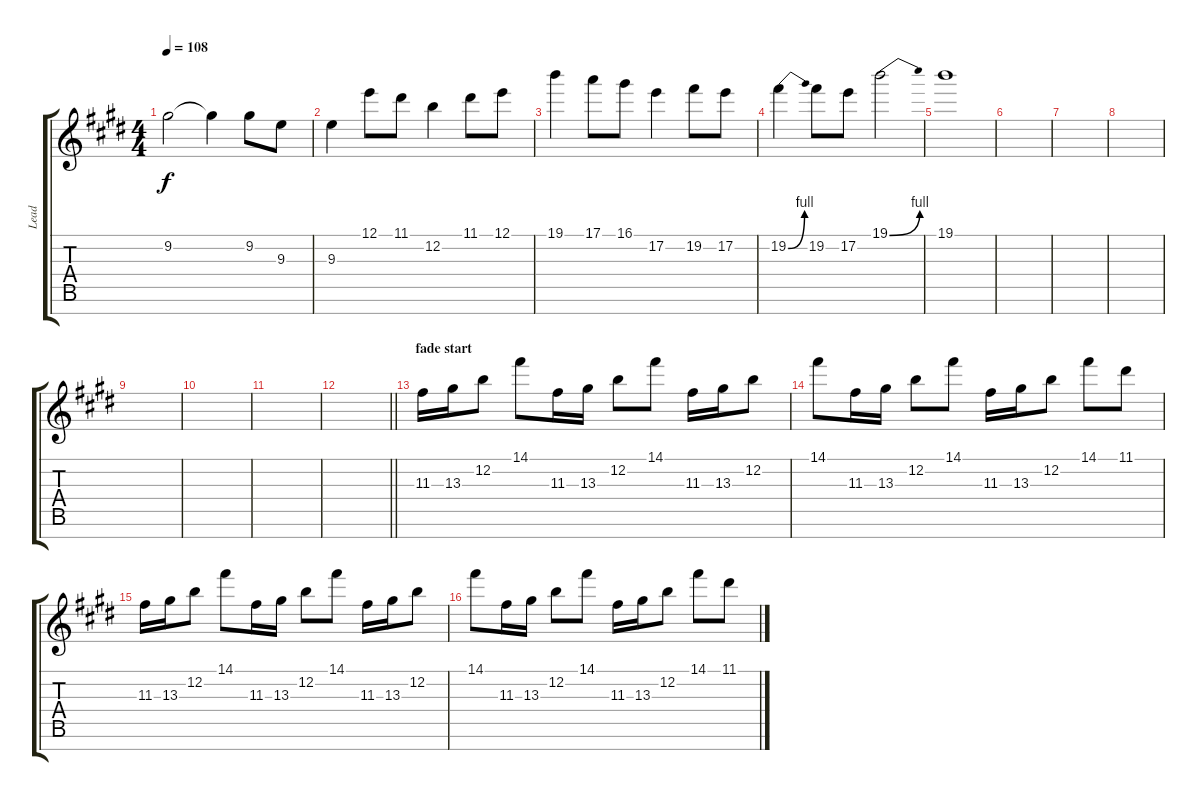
\track ("Lead" "Lead") {instrument distortionguitar}
\staff {score tabs}
\tuning (E4 B3 G3 D3 A2 E2 B1) {hide}
\ts (4 4)
\tempo 108
\clef g2
\ks e
9.2.2{dy f} 9.2{t}.4 9.2.8 9.3.8 |
9.3.4 12.1.8 11.1.8 12.2.4 11.1.8 12.1.8 |
19.1.4 17.1.8 16.1.8 17.2.4 19.2.8 17.2.8 |
19.2{be (bend 0 0 60 4)}.4 19.2.8 17.2.8 19.1{be (bend 0 0 60 4)}.2 |
19.1.1{volume 0} |
|
|
|
|
|
|
\barLineRight lightlight
|
\section ("" "fade start")
11.3.16{volume 4 instrument electricguitarclean} 13.3.16 12.2.8 14.1.8 11.3.16 13.3.16 12.2.8 14.1.8 11.3.16 13.3.16 12.2.8 |
14.1.8 11.3.16 13.3.16 12.2.8 14.1.8 11.3.16 13.3.16 12.2.8 14.1.8 11.1.8 |
11.3.16{volume 8} 13.3.16 12.2.8 14.1.8 11.3.16 13.3.16 12.2.8 14.1.8 11.3.16 13.3.16 12.2.8 |
14.1.8 11.3.16 13.3.16 12.2.8 14.1.8 11.3.16 13.3.16 12.2.8 14.1.8 11.1.8
